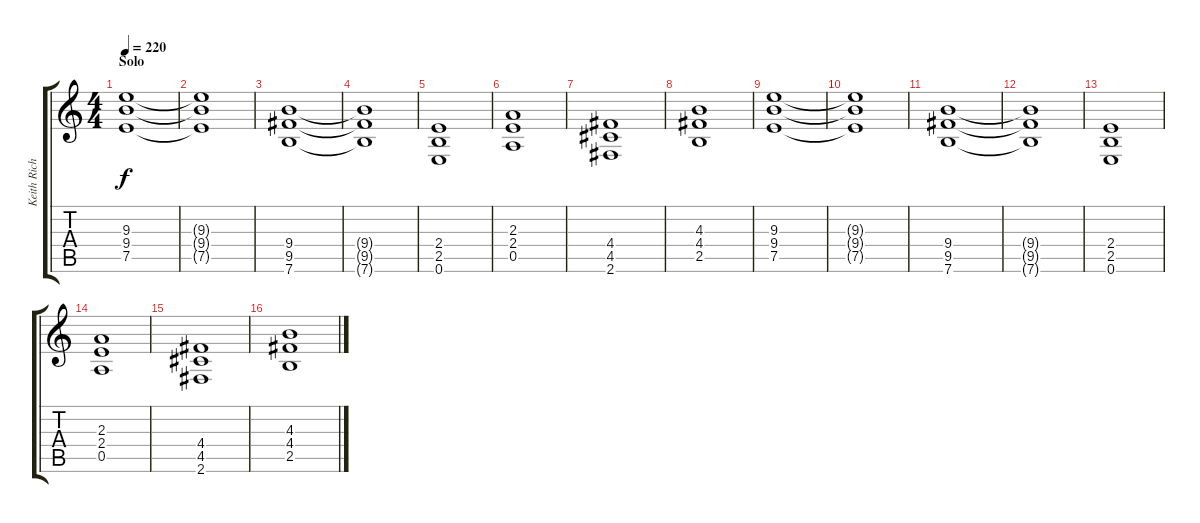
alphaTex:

\track ("Keith Richards" "Keith Rich") {instrument overdrivenguitar}
\staff {score tabs}
\tuning (E4 B3 G3 D3 A2 E2) {hide}
\ts (4 4)
\section ("" "Solo")
\tempo 220
\clef g2
\ks c
(9.3 9.4 7.5).1{dy f} |
(9.3{t} 9.4{t} 7.5{t}).1 |
(9.4 9.5 7.6).1 |
(9.4{t} 9.5{t} 7.6{t}).1 |
(2.4 2.5 0.6).1 |
(2.3 2.4 0.5).1 |
(4.4 4.5 2.6).1 |
(4.3 4.4 2.5).1 |
(9.3 9.4 7.5).1 |
(9.3{t} 9.4{t} 7.5{t}).1 |
(9.4 9.5 7.6).1 |
(9.4{t} 9.5{t} 7.6{t}).1 |
(2.4 2.5 0.6).1 |
(2.3 2.4 0.5).1 |
(4.4 4.5 2.6).1 |
(4.3 4.4 2.5).1
